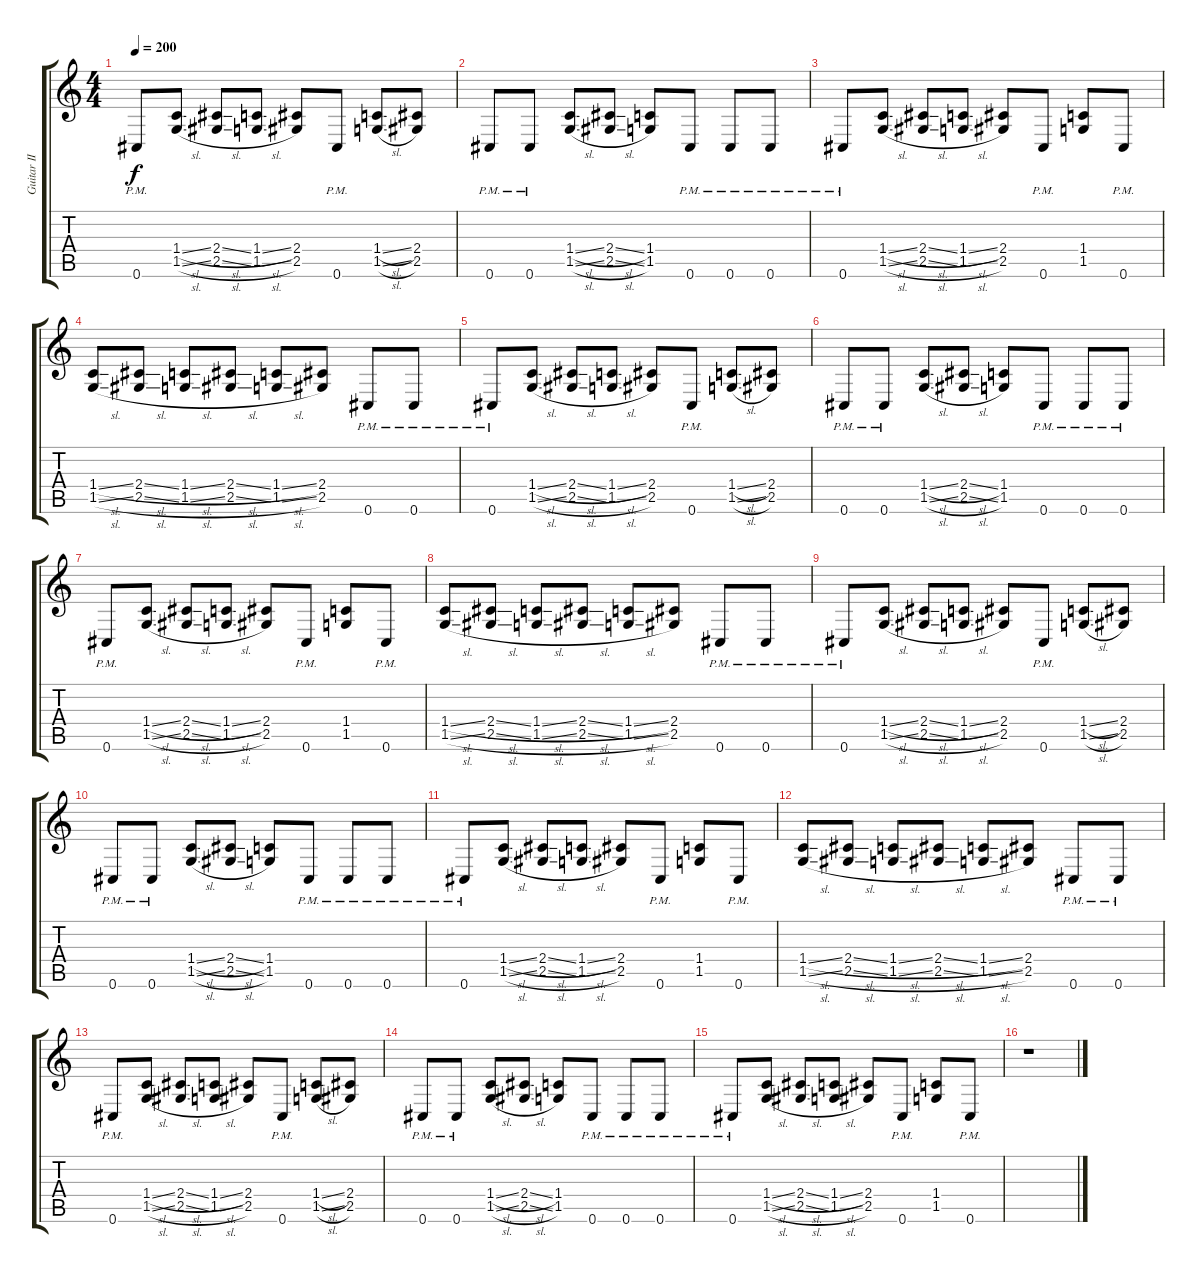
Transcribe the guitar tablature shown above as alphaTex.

\track ("Guitar II" "Guitar II") {instrument distortionguitar}
\staff {score tabs}
\tuning (Db4 Ab3 E3 B2 Gb2 Db2) {hide}
\ts (4 4)
\tempo 200
\clef g2
\ks c
0.6{pm}.8{dy f} (1.4{sl} 1.5{sl}).8 (2.4{sl} 2.5{sl}).8 (1.4{sl} 1.5{sl}).8 (2.4 2.5).8 0.6{pm}.8 (1.4{sl} 1.5{sl}).8 (2.4 2.5).8 |
0.6{pm}.8 0.6{pm}.8 (1.4{sl} 1.5{sl}).8 (2.4{sl} 2.5{sl}).8 (1.4 1.5).8 0.6{pm}.8 0.6{pm}.8 0.6{pm}.8 |
0.6{pm}.8 (1.4{sl} 1.5{sl}).8 (2.4{sl} 2.5{sl}).8 (1.4{sl} 1.5{sl}).8 (2.4 2.5).8 0.6{pm}.8 (1.4 1.5).8 0.6{pm}.8 |
(1.4{sl} 1.5{sl}).8 (2.4{sl} 2.5{sl}).8 (1.4{sl} 1.5{sl}).8 (2.4{sl} 2.5{sl}).8 (1.4{sl} 1.5{sl}).8 (2.4 2.5).8 0.6{pm}.8 0.6{pm}.8 |
0.6{pm}.8 (1.4{sl} 1.5{sl}).8 (2.4{sl} 2.5{sl}).8 (1.4{sl} 1.5{sl}).8 (2.4 2.5).8 0.6{pm}.8 (1.4{sl} 1.5{sl}).8 (2.4 2.5).8 |
0.6{pm}.8 0.6{pm}.8 (1.4{sl} 1.5{sl}).8 (2.4{sl} 2.5{sl}).8 (1.4 1.5).8 0.6{pm}.8 0.6{pm}.8 0.6{pm}.8 |
0.6{pm}.8 (1.4{sl} 1.5{sl}).8 (2.4{sl} 2.5{sl}).8 (1.4{sl} 1.5{sl}).8 (2.4 2.5).8 0.6{pm}.8 (1.4 1.5).8 0.6{pm}.8 |
(1.4{sl} 1.5{sl}).8 (2.4{sl} 2.5{sl}).8 (1.4{sl} 1.5{sl}).8 (2.4{sl} 2.5{sl}).8 (1.4{sl} 1.5{sl}).8 (2.4 2.5).8 0.6{pm}.8 0.6{pm}.8 |
0.6{pm}.8 (1.4{sl} 1.5{sl}).8 (2.4{sl} 2.5{sl}).8 (1.4{sl} 1.5{sl}).8 (2.4 2.5).8 0.6{pm}.8 (1.4{sl} 1.5{sl}).8 (2.4 2.5).8 |
0.6{pm}.8 0.6{pm}.8 (1.4{sl} 1.5{sl}).8 (2.4{sl} 2.5{sl}).8 (1.4 1.5).8 0.6{pm}.8 0.6{pm}.8 0.6{pm}.8 |
0.6{pm}.8 (1.4{sl} 1.5{sl}).8 (2.4{sl} 2.5{sl}).8 (1.4{sl} 1.5{sl}).8 (2.4 2.5).8 0.6{pm}.8 (1.4 1.5).8 0.6{pm}.8 |
(1.4{sl} 1.5{sl}).8 (2.4{sl} 2.5{sl}).8 (1.4{sl} 1.5{sl}).8 (2.4{sl} 2.5{sl}).8 (1.4{sl} 1.5{sl}).8 (2.4 2.5).8 0.6{pm}.8 0.6{pm}.8 |
0.6{pm}.8 (1.4{sl} 1.5{sl}).8 (2.4{sl} 2.5{sl}).8 (1.4{sl} 1.5{sl}).8 (2.4 2.5).8 0.6{pm}.8 (1.4{sl} 1.5{sl}).8 (2.4 2.5).8 |
0.6{pm}.8 0.6{pm}.8 (1.4{sl} 1.5{sl}).8 (2.4{sl} 2.5{sl}).8 (1.4 1.5).8 0.6{pm}.8 0.6{pm}.8 0.6{pm}.8 |
0.6{pm}.8 (1.4{sl} 1.5{sl}).8 (2.4{sl} 2.5{sl}).8 (1.4{sl} 1.5{sl}).8 (2.4 2.5).8 0.6{pm}.8 (1.4 1.5).8 0.6{pm}.8 |
r.1
